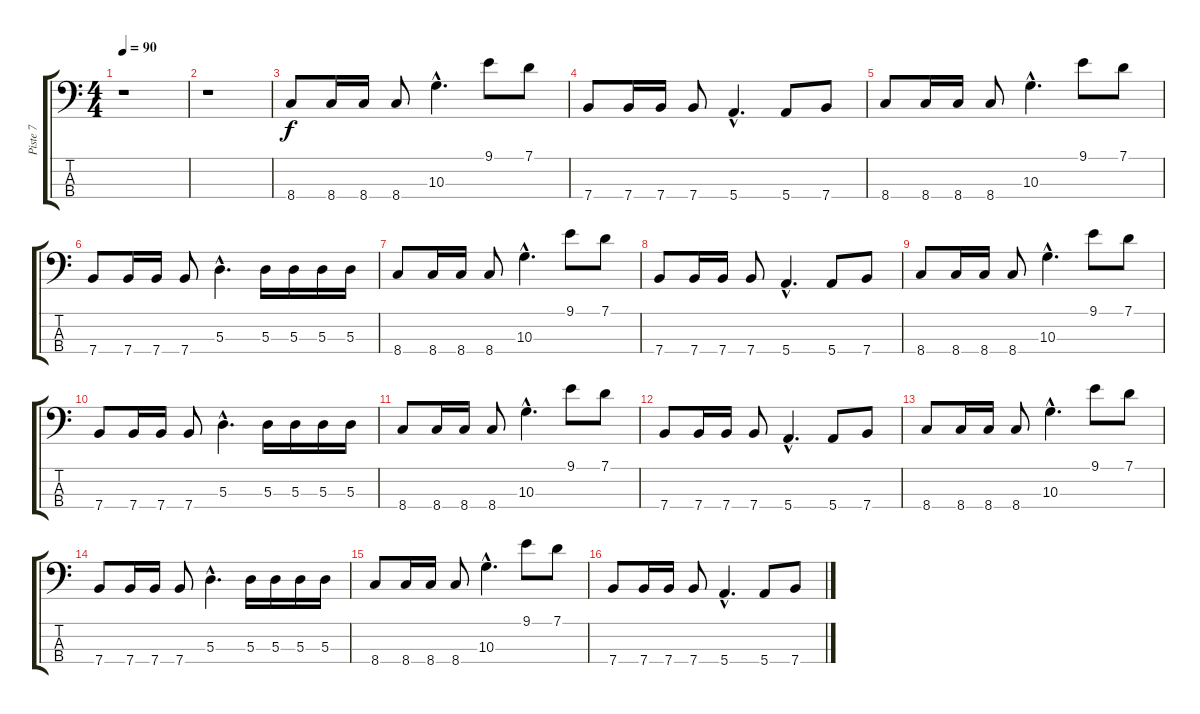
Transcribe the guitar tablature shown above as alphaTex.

\track ("Piste 7" "Piste 7") {instrument electricbassfinger}
\staff {score tabs}
\tuning (G2 D2 A1 E1) {hide}
\ts (4 4)
\tempo 90
\clef f4
\ks c
r.1{dy f} |
r.1 |
8.4.8 8.4.16 8.4.16 8.4.8 10.3{hac}.4{d} 9.1.8 7.1.8 |
7.4.8 7.4.16 7.4.16 7.4.8 5.4{hac}.4{d} 5.4.8 7.4.8 |
8.4.8 8.4.16 8.4.16 8.4.8 10.3{hac}.4{d} 9.1.8 7.1.8 |
7.4.8 7.4.16 7.4.16 7.4.8 5.3{hac}.4{d} 5.3.16 5.3.16 5.3.16 5.3.16 |
8.4.8 8.4.16 8.4.16 8.4.8 10.3{hac}.4{d} 9.1.8 7.1.8 |
7.4.8 7.4.16 7.4.16 7.4.8 5.4{hac}.4{d} 5.4.8 7.4.8 |
8.4.8 8.4.16 8.4.16 8.4.8 10.3{hac}.4{d} 9.1.8 7.1.8 |
7.4.8 7.4.16 7.4.16 7.4.8 5.3{hac}.4{d} 5.3.16 5.3.16 5.3.16 5.3.16 |
8.4.8 8.4.16 8.4.16 8.4.8 10.3{hac}.4{d} 9.1.8 7.1.8 |
7.4.8 7.4.16 7.4.16 7.4.8 5.4{hac}.4{d} 5.4.8 7.4.8 |
8.4.8 8.4.16 8.4.16 8.4.8 10.3{hac}.4{d} 9.1.8 7.1.8 |
7.4.8 7.4.16 7.4.16 7.4.8 5.3{hac}.4{d} 5.3.16 5.3.16 5.3.16 5.3.16 |
8.4.8 8.4.16 8.4.16 8.4.8 10.3{hac}.4{d} 9.1.8 7.1.8 |
7.4.8 7.4.16 7.4.16 7.4.8 5.4{hac}.4{d} 5.4.8 7.4.8
